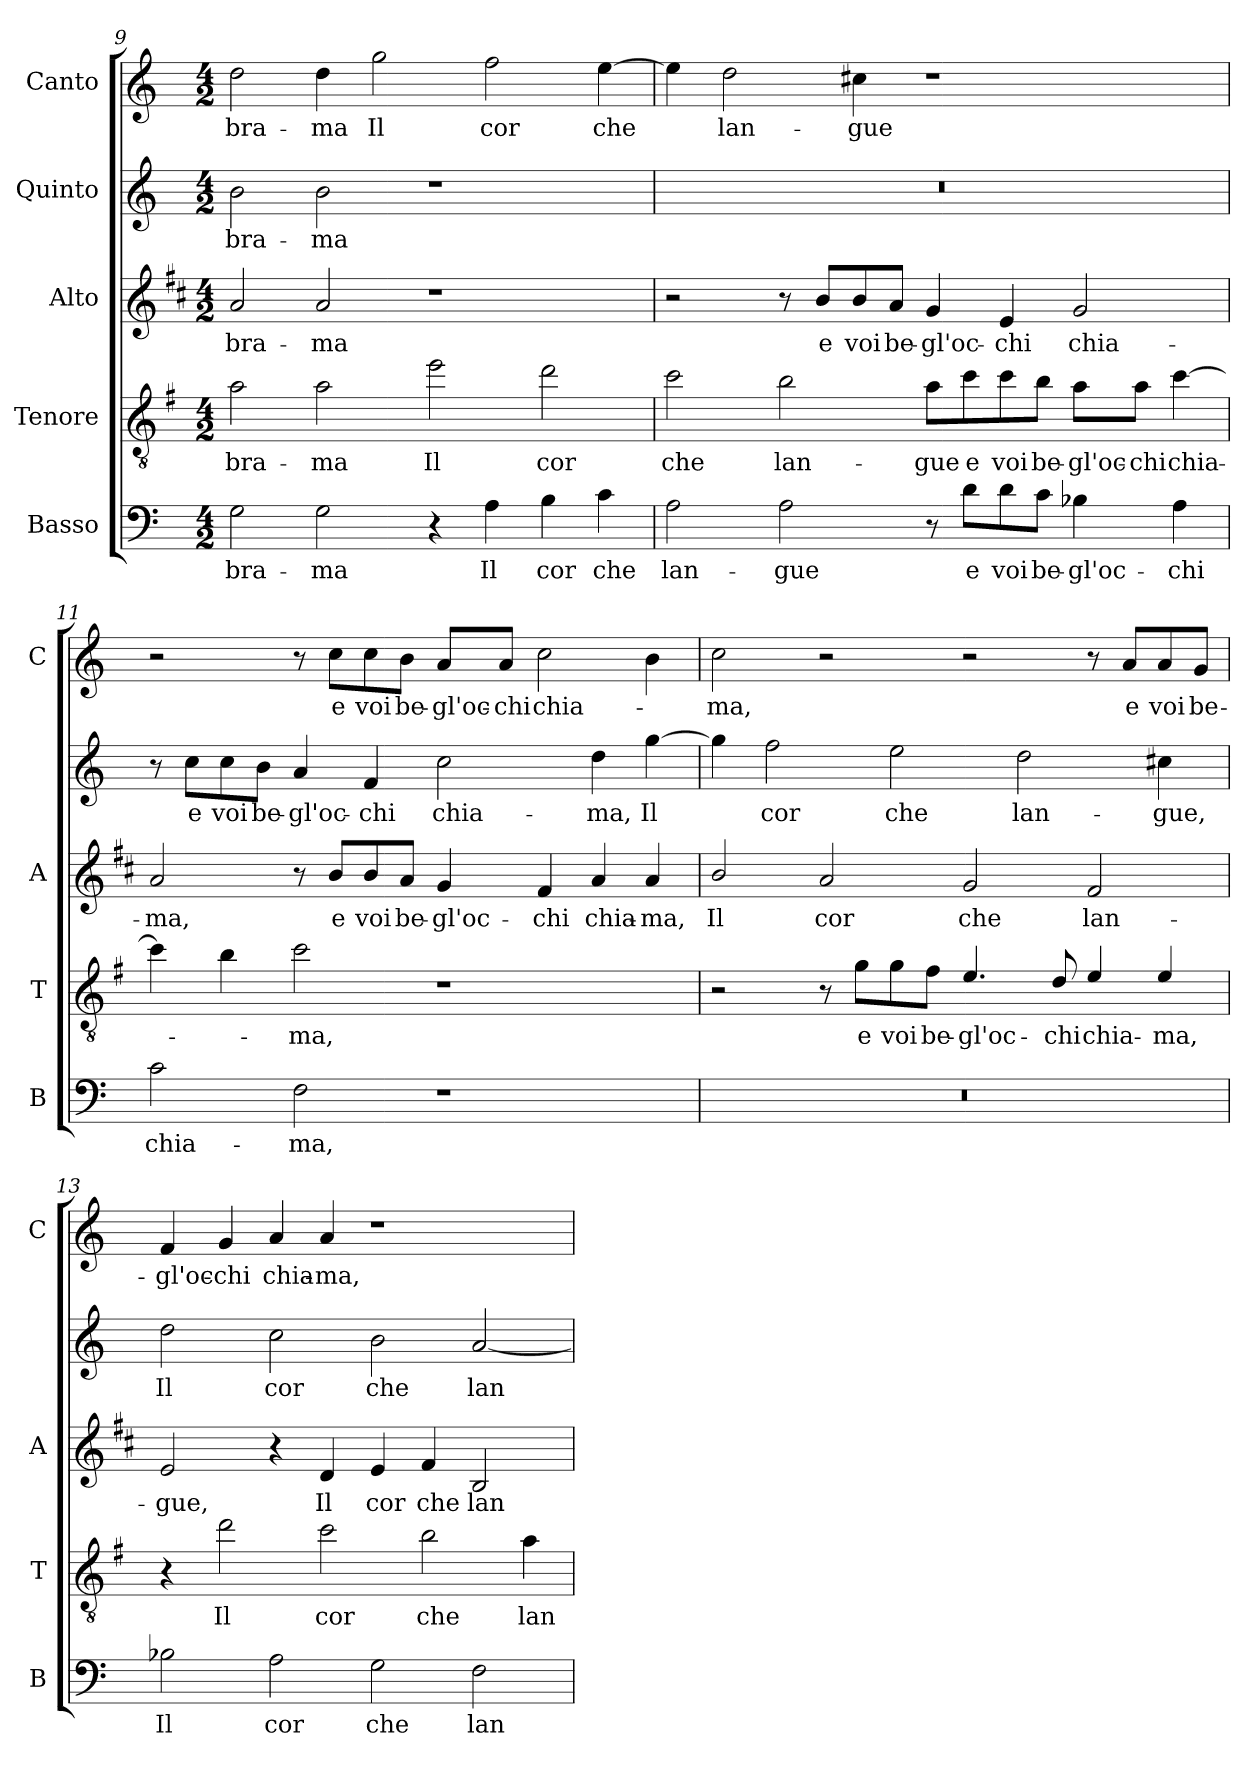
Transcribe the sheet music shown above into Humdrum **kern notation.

**kern	**text	**kern	**text	**kern	**text	**kern	**text	**kern	**text
*part5	*part5	*part4	*part4	*part3	*part3	*part2	*part2	*part1	*part1
*staff5	*staff5	*staff4	*staff4	*staff3	*staff3	*staff2	*staff2	*staff1	*staff1
*I"Basso	*	*I"Tenore	*	*I"Alto	*	*I"Quinto	*	*I"Canto	*
*I'B	*	*I'T	*	*I'A	*	*	*	*I'C	*
*clefF4	*	*clefGv2	*	*clefG2	*	*clefG2	*	*clefG2	*
*	*	*ITrd4c7	*	*ITrd1c2	*	*	*	*	*
*k[]	*	*k[]	*	*k[]	*	*k[]	*	*k[]	*
*C:	*	*C:	*	*C:	*	*C:	*	*C:	*
*M4/2	*	*M4/2	*	*M4/2	*	*M4/2	*	*M4/2	*
=9	=9	=9	=9	=9	=9	=9	=9	=9	=9
!	!LO:LY:b	!	!LO:LY:b	!	!LO:LY:b	!	!LO:LY:b	!	!LO:LY:b
2G\	bra-	2d\	bra-	2g/	bra-	2b\	bra-	2dd\	bra-
!	!LO:LY:b	!	!LO:LY:b	!	!LO:LY:b	!	!LO:LY:b	!	!LO:LY:b
2G\	-ma	2d\	-ma	2g/	-ma	2b\	-ma	4dd\	-ma
!	!	!	!	!	!	!	!	!	!LO:LY:b
.	.	.	.	.	.	.	.	2gg\	Il
!	!	!	!LO:LY:b	!	!	!	!	!	!
4r	.	2a\	Il	1r	.	1r	.	.	.
!	!LO:LY:b	!	!	!	!	!	!	!	!LO:LY:b
4A\	Il	.	.	.	.	.	.	2ff\	cor
!	!LO:LY:b	!	!LO:LY:b	!	!	!	!	!	!
4B\	cor	2g\	cor	.	.	.	.	.	.
!	!LO:LY:b	!	!	!	!	!	!	!	!LO:LY:b
4c\	che	.	.	.	.	.	.	[4ee\	che
!!LO:LB:g=z
=10	=10	=10	=10	=10	=10	=10	=10	=10	=10
!	!LO:LY:b	!	!LO:LY:b	!	!	!	!	!	!
2A\	lan-	2f\	che	2r	.	0r	.	4ee\]	.
!	!	!	!	!	!	!	!	!	!LO:LY:b
.	.	.	.	.	.	.	.	2dd\	lan-
!	!LO:LY:b	!	!LO:LY:b	!	!	!	!	!	!
2A\	-gue	2e\	lan-	8r	.	.	.	.	.
!	!	!	!	!	!LO:LY:b	!	!	!	!
.	.	.	.	8a/L	e	.	.	.	.
!	!	!	!	!	!LO:LY:b	!	!	!	!LO:LY:b
.	.	.	.	8a/	voi	.	.	4cc#X\	-gue
!	!	!	!	!	!LO:LY:b	!	!	!	!
.	.	.	.	8g/J	be-	.	.	.	.
!	!	!	!LO:LY:b	!	!LO:LY:b	!	!	!	!
8r	.	8d\L	-gue	4f/	-gl'oc-	.	.	1r	.
!	!LO:LY:b	!	!LO:LY:b	!	!	!	!	!	!
8d\L	e	8f\	e	.	.	.	.	.	.
!	!LO:LY:b	!	!LO:LY:b	!	!LO:LY:b	!	!	!	!
8d\	voi	8f\	voi	4d/	-chi	.	.	.	.
!	!LO:LY:b	!	!LO:LY:b	!	!	!	!	!	!
8c\J	be-	8e\J	be-	.	.	.	.	.	.
!	!LO:LY:b	!	!LO:LY:b	!	!LO:LY:b	!	!	!	!
4B-X\	-gl'oc-	8d\L	-gl'oc-	2f/	chia-	.	.	.	.
!	!	!	!LO:LY:b	!	!	!	!	!	!
.	.	8d\J	-chi	.	.	.	.	.	.
!	!LO:LY:b	!	!LO:LY:b	!	!	!	!	!	!
4A\	-chi	[4f\	chia-	.	.	.	.	.	.
=11	=11	=11	=11	=11	=11	=11	=11	=11	=11
!	!LO:LY:b	!	!	!	!LO:LY:b	!	!	!	!
2c\	chia-	4f\]	.	2g/	-ma,	8r	.	2r	.
!	!	!	!	!	!	!	!LO:LY:b	!	!
.	.	.	.	.	.	8cc\L	e	.	.
!	!	!	!	!	!	!	!LO:LY:b	!	!
.	.	4e\	.	.	.	8cc\	voi	.	.
!	!	!	!	!	!	!	!LO:LY:b	!	!
.	.	.	.	.	.	8b\J	be-	.	.
!	!LO:LY:b	!	!LO:LY:b	!	!	!	!LO:LY:b	!	!
2F\	-ma,	2f\	-ma,	8r	.	4a/	-gl'oc-	8r	.
!	!	!	!	!	!LO:LY:b	!	!	!	!LO:LY:b
.	.	.	.	8a/L	e	.	.	8cc\L	e
!	!	!	!	!	!LO:LY:b	!	!LO:LY:b	!	!LO:LY:b
.	.	.	.	8a/	voi	4f/	-chi	8cc\	voi
!	!	!	!	!	!LO:LY:b	!	!	!	!LO:LY:b
.	.	.	.	8g/J	be-	.	.	8b\J	be-
!	!	!	!	!	!LO:LY:b	!	!LO:LY:b	!	!LO:LY:b
1r	.	1r	.	4f/	-gl'oc-	2cc\	chia-	8a/L	-gl'oc-
!	!	!	!	!	!	!	!	!	!LO:LY:b
.	.	.	.	.	.	.	.	8a/J	-chi
!	!	!	!	!	!LO:LY:b	!	!	!	!LO:LY:b
.	.	.	.	4e/	-chi	.	.	2cc\	chia-
!	!	!	!	!	!LO:LY:b	!	!LO:LY:b	!	!
.	.	.	.	4g/	chia-	4dd\	-ma,	.	.
!	!	!	!	!	!LO:LY:b	!	!LO:LY:b	!	!
.	.	.	.	4g/	-ma,	[4gg\	Il	4b\	.
!!LO:PB:g=z
=12	=12	=12	=12	=12	=12	=12	=12	=12	=12
!	!	!	!	!	!LO:LY:b	!	!	!	!LO:LY:b
0r	.	2r	.	2a/	Il	4gg\]	.	2cc\	-ma,
!	!	!	!	!	!	!	!LO:LY:b	!	!
.	.	.	.	.	.	2ff\	cor	.	.
!	!	!	!	!	!LO:LY:b	!	!	!	!
.	.	8r	.	2g/	cor	.	.	2r	.
!	!	!	!LO:LY:b	!	!	!	!	!	!
.	.	8c\L	e	.	.	.	.	.	.
!	!	!	!LO:LY:b	!	!	!	!LO:LY:b	!	!
.	.	8c\	voi	.	.	2ee\	che	.	.
!	!	!	!LO:LY:b	!	!	!	!	!	!
.	.	8B\J	be-	.	.	.	.	.	.
!	!	!	!LO:LY:b	!	!LO:LY:b	!	!	!	!
.	.	4.A/	-gl'oc-	2f/	che	.	.	2r	.
!	!	!	!	!	!	!	!LO:LY:b	!	!
.	.	.	.	.	.	2dd\	lan-	.	.
!	!	!	!LO:LY:b	!	!	!	!	!	!
.	.	8G/	-chi	.	.	.	.	.	.
!	!	!	!LO:LY:b	!	!LO:LY:b	!	!	!	!
.	.	4A/	chia-	2e/	lan-	.	.	8r	.
!	!	!	!	!	!	!	!	!	!LO:LY:b
.	.	.	.	.	.	.	.	8a/L	e
!	!	!	!LO:LY:b	!	!	!	!LO:LY:b	!	!LO:LY:b
.	.	4A/	-ma,	.	.	4cc#X\	-gue,	8a/	voi
!	!	!	!	!	!	!	!	!	!LO:LY:b
.	.	.	.	.	.	.	.	8g/J	be-
=13	=13	=13	=13	=13	=13	=13	=13	=13	=13
!	!LO:LY:b	!	!	!	!LO:LY:b	!	!LO:LY:b	!	!LO:LY:b
2B-X\	Il	4r	.	2d/	-gue,	2dd\	Il	4f/	-gl'oc-
!	!	!	!LO:LY:b	!	!	!	!	!	!LO:LY:b
.	.	2g\	Il	.	.	.	.	4g/	-chi
!	!LO:LY:b	!	!	!	!	!	!LO:LY:b	!	!LO:LY:b
2A\	cor	.	.	4r	.	2cc\	cor	4a/	chia-
!	!	!	!LO:LY:b	!	!LO:LY:b	!	!	!	!LO:LY:b
.	.	2f\	cor	4c/	Il	.	.	4a/	-ma,
!	!LO:LY:b	!	!	!	!LO:LY:b	!	!LO:LY:b	!	!
2G\	che	.	.	4d/	cor	2b\	che	1r	.
!	!	!	!LO:LY:b	!	!LO:LY:b	!	!	!	!
.	.	2e\	che	4e/	che	.	.	.	.
!	!LO:LY:b	!	!	!	!LO:LY:b	!	!LO:LY:b	!	!
2F\	lan-	.	.	2A/	lan-	[2a/	lan-	.	.
!	!	!	!LO:LY:b	!	!	!	!	!	!
.	.	4d\	lan-	.	.	.	.	.	.
=	=	=	=	=	=	=	=	=	=
*-	*-	*-	*-	*-	*-	*-	*-	*-	*-
